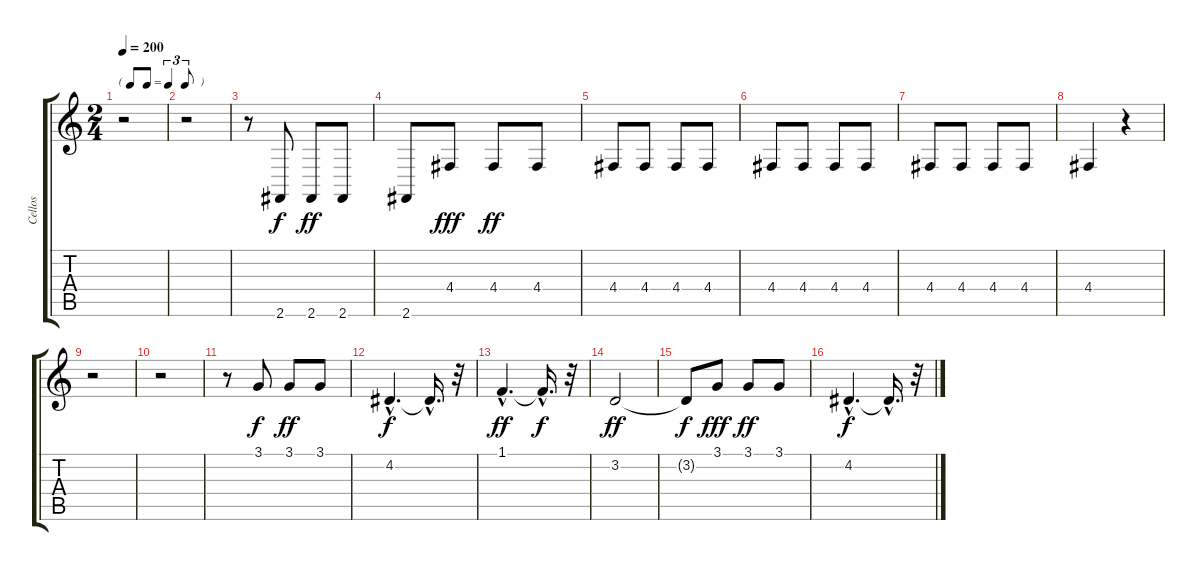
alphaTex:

\track ("Cellos" "Cellos") {instrument stringensemble1}
\staff {score tabs}
\tuning (E4 B3 G3 D3 A2 E2) {hide}
\ts (2 4)
\tf triplet8th
\tempo 200
\clef g2
\ks c
r.2{dy ff} |
r.2 |
r.8 2.6.8{dy f} 2.6.8{dy ff} 2.6.8 |
2.6.8 4.4.8{dy fff} 4.4.8{dy ff} 4.4.8 |
4.4.8 4.4.8 4.4.8 4.4.8 |
4.4.8 4.4.8 4.4.8 4.4.8 |
4.4.8 4.4.8 4.4.8 4.4.8 |
4.4.4 r.4 |
r.2 |
r.2 |
r.8 3.1.8{dy f} 3.1.8{dy ff} 3.1.8 |
4.2{hac}.4{d dy f} 4.2{hac t}.16{d} r.32 |
1.1{hac}.4{d dy ff} 1.1{hac t}.16{d dy f} r.32 |
3.2.2{dy ff} |
3.2{t}.8{dy f} 3.1.8{dy fff} 3.1.8{dy ff} 3.1.8 |
4.2{hac}.4{d dy f} 4.2{hac t}.16{d} r.32
